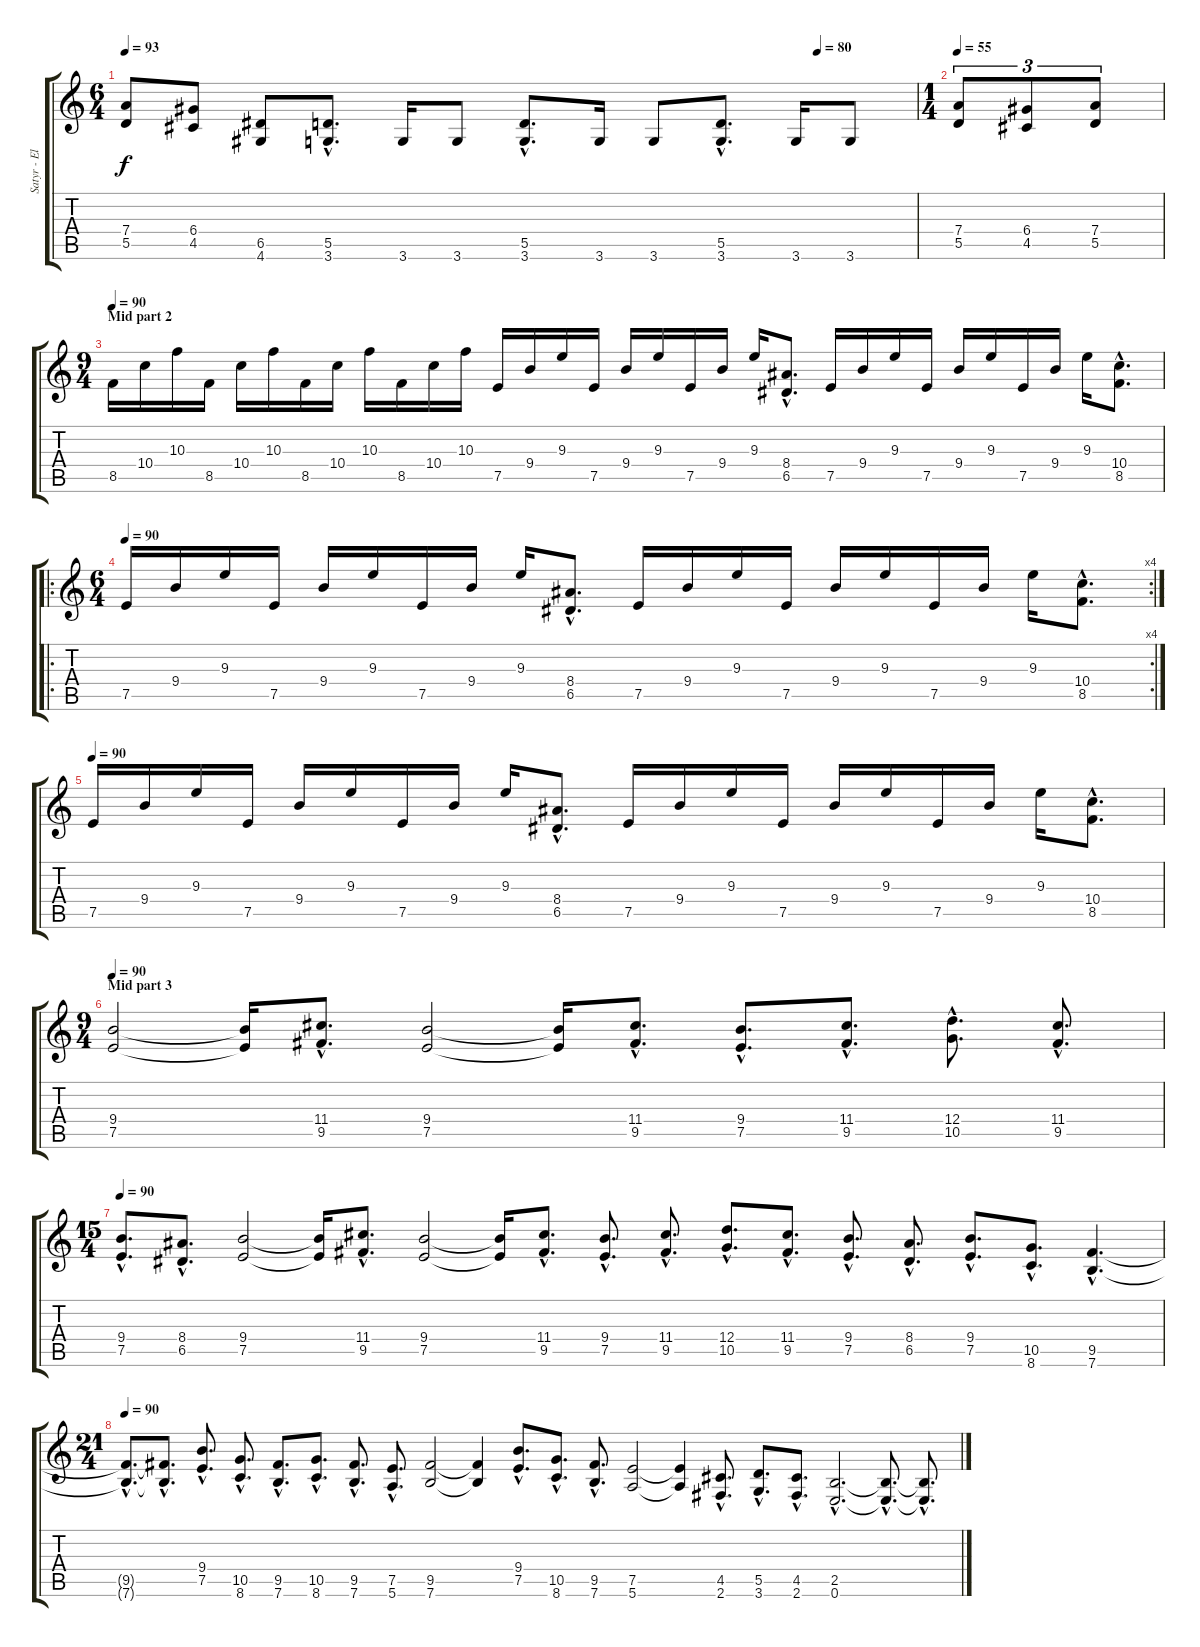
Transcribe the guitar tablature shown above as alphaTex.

\track ("Satyr - Electric guitar / Piccolo" "Satyr - El") {instrument distortionguitar}
\staff {score tabs}
\tuning (E4 B3 G3 D3 A2 E2) {hide}
\ts (6 4)
\tempo 93
\tempo (80 0.875)
\clef g2
\ks c
(7.4 5.5).8{dy f} (6.4 4.5).8 (6.5 4.6).8 (5.5{hac} 3.6{hac}).8{d} 3.6.16 3.6.8 (5.5{hac} 3.6{hac}).8{d} 3.6.16 3.6.8 (5.5{hac} 3.6{hac}).8{d} 3.6.16 3.6.8 |
\ts (1 4)
\tempo 55
(7.4 5.5).8{tu (3 2)} (6.4 4.5).8{tu (3 2)} (7.4 5.5).8{tu (3 2)} |
\ts (9 4)
\section ("" "Mid part 2")
\tempo 90
8.5.16 10.4.16 10.3.16 8.5.16 10.4.16 10.3.16 8.5.16 10.4.16 10.3.16 8.5.16 10.4.16 10.3.16 7.5.16 9.4.16 9.3.16 7.5.16 9.4.16 9.3.16 7.5.16 9.4.16 9.3.16 (8.4{hac} 6.5{hac}).8{d} 7.5.16 9.4.16 9.3.16 7.5.16 9.4.16 9.3.16 7.5.16 9.4.16 9.3.16 (10.4{hac} 8.5{hac}).8{d} |
\ro
\rc 4
\ts (6 4)
\tempo 90
7.5.16 9.4.16 9.3.16 7.5.16 9.4.16 9.3.16 7.5.16 9.4.16 9.3.16 (8.4{hac} 6.5{hac}).8{d} 7.5.16 9.4.16 9.3.16 7.5.16 9.4.16 9.3.16 7.5.16 9.4.16 9.3.16 (10.4{hac} 8.5{hac}).8{d} |
\tempo 90
7.5.16 9.4.16 9.3.16 7.5.16 9.4.16 9.3.16 7.5.16 9.4.16 9.3.16 (8.4{hac} 6.5{hac}).8{d} 7.5.16 9.4.16 9.3.16 7.5.16 9.4.16 9.3.16 7.5.16 9.4.16 9.3.16 (10.4{hac} 8.5{hac}).8{d} |
\ts (9 4)
\section ("" "Mid part 3")
\tempo 90
(9.4 7.5).2 (9.4{t} 7.5{t}).16 (11.4{hac} 9.5{hac}).8{d} (9.4 7.5).2 (9.4{t} 7.5{t}).16 (11.4{hac} 9.5{hac}).8{d} (9.4{hac} 7.5{hac}).8{d} (11.4{hac} 9.5{hac}).8{d} (12.4{hac} 10.5{hac}).8{d} (11.4{hac} 9.5{hac}).8{d} |
\ts (15 4)
\tempo 90
(9.4{hac} 7.5{hac}).8{d} (8.4{hac} 6.5{hac}).8{d} (9.4 7.5).2 (9.4{t} 7.5{t}).16 (11.4{hac} 9.5{hac}).8{d} (9.4 7.5).2 (9.4{t} 7.5{t}).16 (11.4{hac} 9.5{hac}).8{d} (9.4{hac} 7.5{hac}).8{d} (11.4{hac} 9.5{hac}).8{d} (12.4{hac} 10.5{hac}).8{d} (11.4{hac} 9.5{hac}).8{d} (9.4{hac} 7.5{hac}).8{d} (8.4{hac} 6.5{hac}).8{d} (9.4{hac} 7.5{hac}).8{d} (10.5{hac} 8.6{hac}).8{d} (9.5{hac} 7.6{hac}).4{d} |
\ts (21 4)
\tempo 90
(9.5{hac t} 7.6{hac t}).8{d} (9.5{hac t} 7.6{hac t}).8{d} (9.4{hac} 7.5{hac}).8{d} (10.5{hac} 8.6{hac}).8{d} (9.5{hac} 7.6{hac}).8{d} (10.5{hac} 8.6{hac}).8{d} (9.5{hac} 7.6{hac}).8{d} (7.5{hac} 5.6{hac}).8{d} (9.5 7.6).2 (9.5{t} 7.6{t}).4 (9.4{hac} 7.5{hac}).8{d} (10.5{hac} 8.6{hac}).8{d} (9.5{hac} 7.6{hac}).8{d} (7.5 5.6).2 (7.5{t} 5.6{t}).4 (4.5{hac} 2.6{hac}).8{d} (5.5{hac} 3.6{hac}).8{d} (4.5{hac} 2.6{hac}).8{d} (2.5{hac} 0.6{hac}).2{d} (2.5{hac t} 0.6{hac t}).8{d} (2.5{hac t} 0.6{hac t}).8{d}
